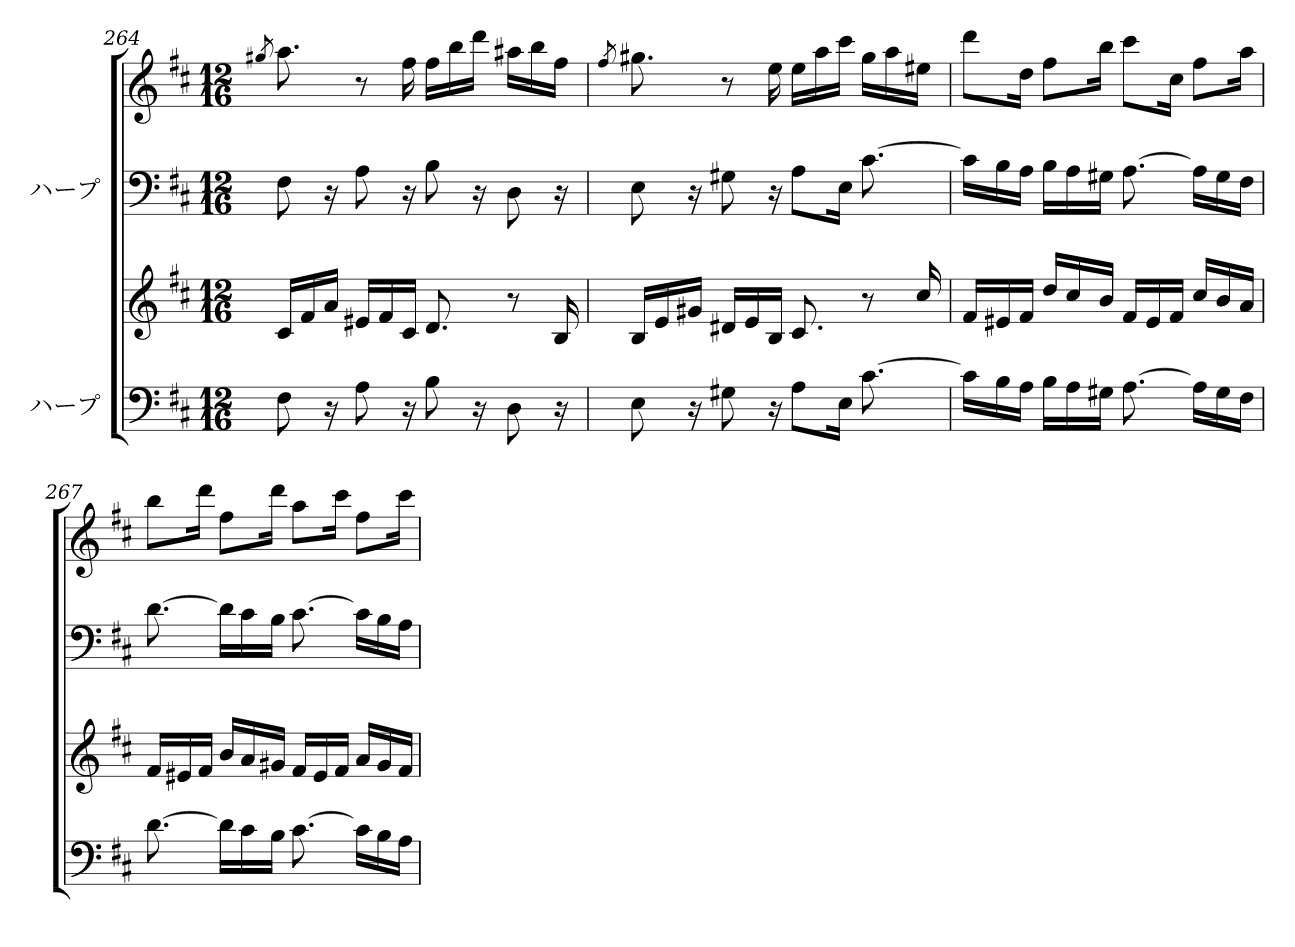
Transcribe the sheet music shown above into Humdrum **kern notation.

**kern	**kern	**kern	**kern
*part2	*part2	*part1	*part1
*staff4	*staff3	*staff2	*staff1
*I"ハープ	*	*I"ハープ	*
*clefF4	*clefG2	*clefF4	*clefG2
*k[f#c#]	*k[f#c#]	*k[f#c#]	*k[f#c#]
*M12/16	*M12/16	*M12/16	*M12/16
=264	=264	=264	=264
.	.	.	8qgg#X/
8F#\	16c#/LL	8F#\	8.aa\
.	16f#/	.	.
16r	16a/JJ	16r	.
8A\	16e#X/LL	8A\	8r
.	16f#/	.	.
16r	16c#/JJ	16r	16ff#\
8B\	8.d/	8B\	16ff#\LL
.	.	.	16bb\
16r	.	16r	16ddd\JJ
8D\	8r	8D\	16aa#X\LL
.	.	.	16bb\
16r	16B/	16r	16ff#\JJ
!!LO:PB:g=z
=265	=265	=265	=265
.	.	.	8qff#/
8E\	16B/LL	8E\	8.gg#X\
.	16e/	.	.
16r	16g#X/JJ	16r	.
8G#X\	16d#X/LL	8G#X\	8r
.	16e/	.	.
16r	16B/JJ	16r	16ee\
8A\L	8.c#/	8A\L	16ee\LL
.	.	.	16aa\
16E\Jk	.	16E\Jk	16ccc#\JJ
[8.c#\	8r	[8.c#\	16gg#\LL
.	.	.	16aa\
.	16cc#/	.	16ee#X\JJ
=266	=266	=266	=266
16c#\LL]	16f#/LL	16c#\LL]	8ddd\L
16B\	16e#X/	16B\	.
16A\JJ	16f#/JJ	16A\JJ	16dd\Jk
16B\LL	16dd/LL	16B\LL	8ff#\L
16A\	16cc#/	16A\	.
16G#X\JJ	16b/JJ	16G#X\JJ	16bb\Jk
[8.A\	16f#/LL	[8.A\	8ccc#\L
.	16e#/	.	.
.	16f#/JJ	.	16cc#\Jk
16A\LL]	16cc#/LL	16A\LL]	8ff#\L
16G#\	16b/	16G#\	.
16F#\JJ	16a/JJ	16F#\JJ	16aa\Jk
=267	=267	=267	=267
[8.d\	16f#/LL	[8.d\	8bb\L
.	16e#X/	.	.
.	16f#/JJ	.	16ddd\Jk
16d\LL]	16b/LL	16d\LL]	8ff#\L
16c#\	16a/	16c#\	.
16B\JJ	16g#X/JJ	16B\JJ	16ddd\Jk
[8.c#\	16f#/LL	[8.c#\	8aa\L
.	16e#/	.	.
.	16f#/JJ	.	16ccc#\Jk
16c#\LL]	16a/LL	16c#\LL]	8ff#\L
16B\	16g#/	16B\	.
16A\JJ	16f#/JJ	16A\JJ	16ccc#\Jk
=	=	=	=
*-	*-	*-	*-
